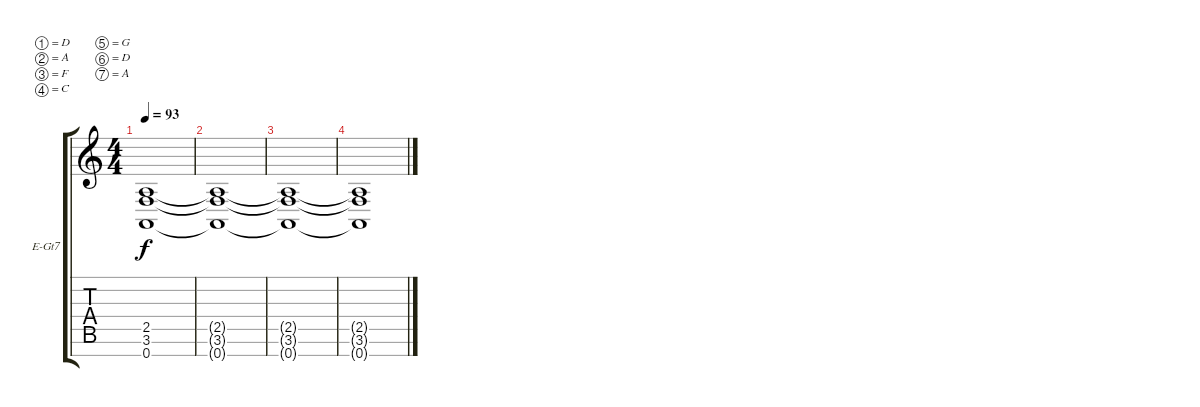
\bracketExtendMode groupsimilarinstruments
\firstSystemTrackNameOrientation horizontal
\otherSystemsTrackNameOrientation horizontal
\track ("Electric Guitar 2" "E-Gt7") {instrument distortionguitar}
\staff {score tabs}
\tuning (D4 A3 F3 C3 G2 D2 A1)
\ts (4 4)
\tempo 93
\clef g2
\ks c
(2.5{t} 3.6{t} 0.7{t}).1{dy f} |
(2.5{t} 3.6{t} 0.7{t}).1 |
(2.5{t} 3.6{t} 0.7{t}).1 |
(2.5{t} 3.6{t} 0.7{t}).1
